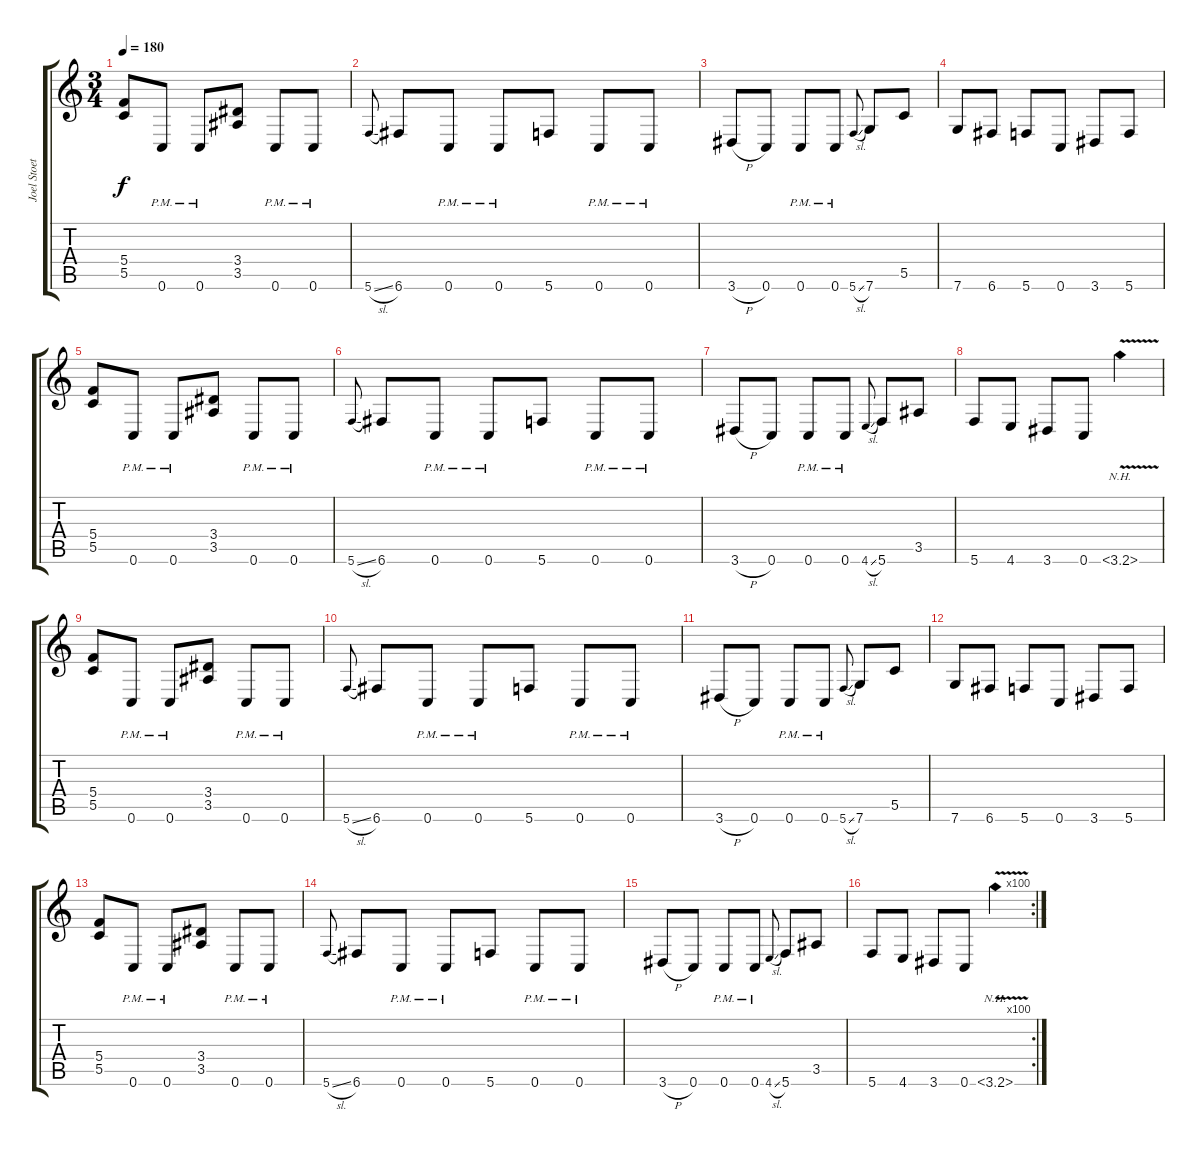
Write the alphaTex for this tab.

\track ("Joel Stoetzel" "Joel Stoet") {instrument distortionguitar}
\staff {score tabs}
\tuning (D4 A3 F3 C3 G2 C2) {hide}
\ts (3 4)
\tempo 180
\clef g2
\ks c
(5.4 5.5).8{dy f} 0.6{pm}.8 0.6{pm}.8 (3.4 3.5).8 0.6{pm}.8 0.6{pm}.8 |
5.6{sl}.8{gr onbeat} 6.6.8 0.6{pm}.8 0.6{pm}.8 5.6.8 0.6{pm}.8 0.6{pm}.8 |
3.6{h}.8 0.6.8 0.6{pm}.8 0.6{pm}.8 5.6{sl}.8{gr onbeat} 7.6.8 5.5.8 |
7.6.8 6.6.8 5.6.8 0.6.8 3.6.8 5.6.8 |
(5.4 5.5).8 0.6{pm}.8 0.6{pm}.8 (3.4 3.5).8 0.6{pm}.8 0.6{pm}.8 |
5.6{sl}.8{gr onbeat} 6.6.8 0.6{pm}.8 0.6{pm}.8 5.6.8 0.6{pm}.8 0.6{pm}.8 |
3.6{h}.8 0.6.8 0.6{pm}.8 0.6{pm}.8 4.6{sl}.8{gr onbeat} 5.6.8 3.5.8 |
5.6.8 4.6.8 3.6.8 0.6.8 3.6{nh v}.4 |
(5.4 5.5).8 0.6{pm}.8 0.6{pm}.8 (3.4 3.5).8 0.6{pm}.8 0.6{pm}.8 |
5.6{sl}.8{gr onbeat} 6.6.8 0.6{pm}.8 0.6{pm}.8 5.6.8 0.6{pm}.8 0.6{pm}.8 |
3.6{h}.8 0.6.8 0.6{pm}.8 0.6{pm}.8 5.6{sl}.8{gr onbeat} 7.6.8 5.5.8 |
7.6.8 6.6.8 5.6.8 0.6.8 3.6.8 5.6.8 |
(5.4 5.5).8 0.6{pm}.8 0.6{pm}.8 (3.4 3.5).8 0.6{pm}.8 0.6{pm}.8 |
5.6{sl}.8{gr onbeat} 6.6.8 0.6{pm}.8 0.6{pm}.8 5.6.8 0.6{pm}.8 0.6{pm}.8 |
3.6{h}.8 0.6.8 0.6{pm}.8 0.6{pm}.8 4.6{sl}.8{gr onbeat} 5.6.8 3.5.8 |
\rc 100
5.6.8 4.6.8 3.6.8 0.6.8 3.6{nh v}.4
